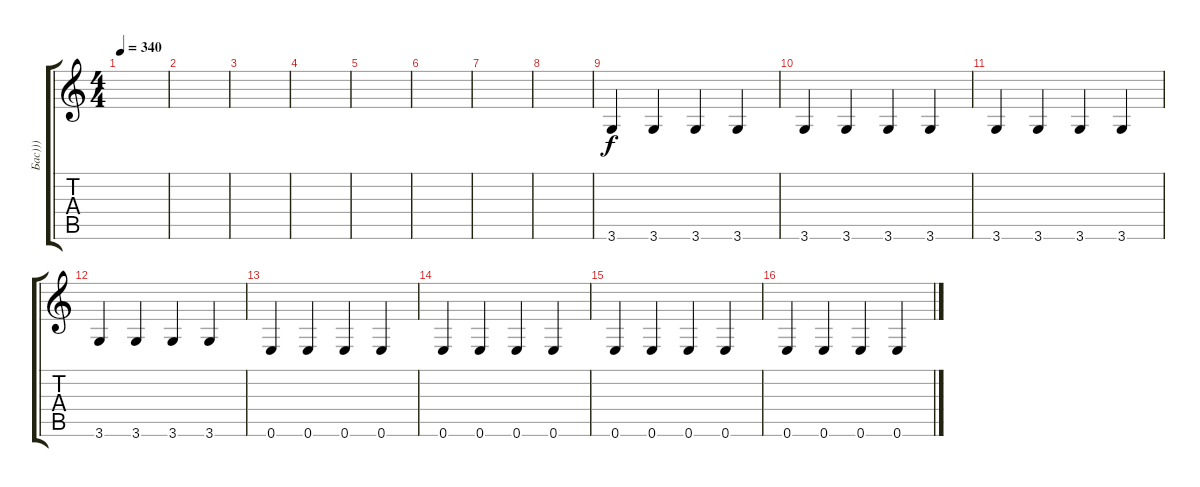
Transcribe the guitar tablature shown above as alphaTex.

\track ("Бас)))" "Бас)))") {instrument electricbassfinger}
\staff {score tabs}
\tuning (E4 B3 G3 D3 A2 E2) {hide}
\ts (4 4)
\tempo 340
\clef g2
\ks c
|
|
|
|
|
|
|
|
3.6.4 3.6.4 3.6.4 3.6.4 |
3.6.4 3.6.4 3.6.4 3.6.4 |
3.6.4 3.6.4 3.6.4 3.6.4 |
3.6.4 3.6.4 3.6.4 3.6.4 |
0.6.4 0.6.4 0.6.4 0.6.4 |
0.6.4 0.6.4 0.6.4 0.6.4 |
0.6.4 0.6.4 0.6.4 0.6.4 |
0.6.4 0.6.4 0.6.4 0.6.4
